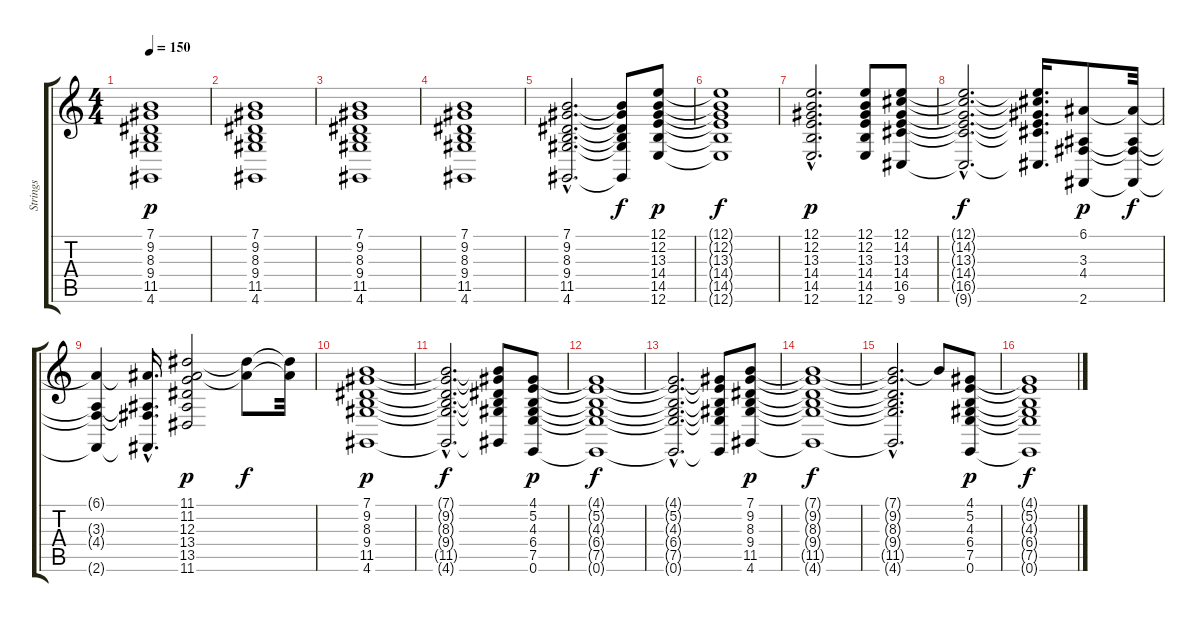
\track ("Strings" "Strings") {instrument stringensemble1}
\staff {score tabs}
\tuning (E4 B3 G3 D3 A2 E2) {hide}
\ts (4 4)
\tempo 150
\clef g2
\ks c
(7.1 9.2 8.3 9.4 11.5 4.6).1{dy p} |
(7.1 9.2 8.3 9.4 11.5 4.6).1 |
(7.1 9.2 8.3 9.4 11.5 4.6).1 |
(7.1 9.2 8.3 9.4 11.5 4.6).1 |
(7.1{hac} 9.2{hac} 8.3{hac} 9.4{hac} 11.5{hac} 4.6{hac}).2{d} (7.1{t} 9.2{t} 8.3{t} 9.4{t} 11.5{t} 4.6{t}).8{dy f} (12.1 12.2 13.3 14.4 14.5 12.6).8{dy p} |
(12.1{t} 12.2{t} 13.3{t} 14.4{t} 14.5{t} 12.6{t}).1{dy f} |
(12.1{hac} 12.2{hac} 13.3{hac} 14.4{hac} 14.5{hac} 12.6{hac}).2{d dy p} (12.1 12.2 13.3 14.4 14.5 12.6).8 (12.1 14.2 13.3 14.4 16.5 9.6).8 |
(12.1{hac t} 14.2{hac t} 13.3{hac t} 14.4{hac t} 16.5{hac t} 9.6{hac t}).2{d dy f} (12.1{t} 14.2{t} 13.3{t} 14.4{t} 16.5{t} 9.6{t}).16{d} (6.1 3.3 4.4 2.6).8{dy p} (6.1{t} 3.3{t} 4.4{t} 2.6{t}).32{dy f} |
(6.1{t} 3.3{t} 4.4{t} 2.6{t}).4 (6.1{hac t} 3.3{hac t} 4.4{hac t} 2.6{hac t}).16{d} (11.1 11.2 12.3 13.4 13.5 11.6).2{dy p} (11.1{t} 11.2{t}).8{dy f} (11.1{t} 11.2{t}).32 |
(7.1 9.2 8.3 9.4 11.5 4.6).1{dy p} |
(7.1{hac t} 9.2{hac t} 8.3{hac t} 9.4{hac t} 11.5{hac t} 4.6{hac t}).2{d dy f} (7.1{t} 9.2{t} 8.3{t} 9.4{t} 11.5{t} 4.6{t}).8 (4.1 5.2 4.3 6.4 7.5 0.6).8{dy p} |
(4.1{t} 5.2{t} 4.3{t} 6.4{t} 7.5{t} 0.6{t}).1{dy f} |
(4.1{hac t} 5.2{hac t} 4.3{hac t} 6.4{hac t} 7.5{hac t} 0.6{hac t}).2{d} (4.1{t} 5.2{t} 4.3{t} 6.4{t} 7.5{t} 0.6{t}).8 (7.1 9.2 8.3 9.4 11.5 4.6).8{dy p} |
(7.1{t} 9.2{t} 8.3{t} 9.4{t} 11.5{t} 4.6{t}).1{dy f} |
(7.1{hac t} 9.2{hac t} 8.3{hac t} 9.4{hac t} 11.5{hac t} 4.6{hac t}).2{d} 7.1{t}.8 (4.1 5.2 4.3 6.4 7.5 0.6).8{dy p} |
(4.1{t} 5.2{t} 4.3{t} 6.4{t} 7.5{t} 0.6{t}).1{dy f}
